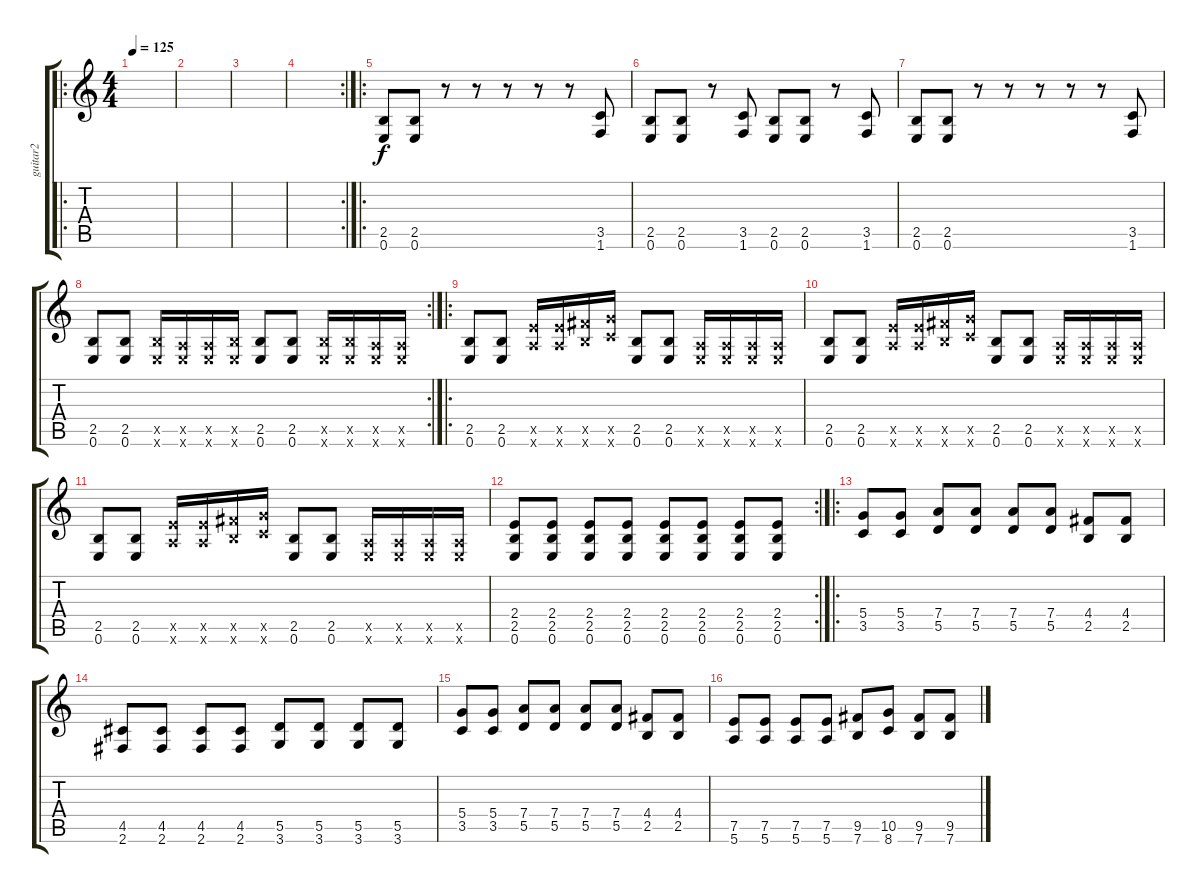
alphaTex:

\track ("guitar2" "guitar2") {instrument distortionguitar}
\staff {score tabs}
\tuning (E4 B3 G3 D3 A2 E2) {hide}
\ro
\ts (4 4)
\tempo 125
\clef g2
\ks c
|
|
|
\rc 2
|
\ro
(2.5 0.6).8 (2.5 0.6).8 r.8 r.8 r.8 r.8 r.8 (3.5 1.6).8 |
(2.5 0.6).8 (2.5 0.6).8 r.8 (3.5 1.6).8 (2.5 0.6).8 (2.5 0.6).8 r.8 (3.5 1.6).8 |
(2.5 0.6).8 (2.5 0.6).8 r.8 r.8 r.8 r.8 r.8 (3.5 1.6).8 |
\rc 2
(2.5 0.6).8 (2.5 0.6).8 (2.5{x} 0.6{x}).16 (0.5{x} 0.6{x}).16 (0.5{x} 0.6{x}).16 (2.5{x} 0.6{x}).16 (2.5 0.6).8 (2.5 0.6).8 (2.5{x} 0.6{x}).16 (2.5{x} 0.6{x}).16 (0.5{x} 0.6{x}).16 (0.5{x} 0.6{x}).16 |
\ro
(2.5 0.6).8 (2.5 0.6).8 (7.5{x} 5.6{x}).16 (7.5{x} 5.6{x}).16 (9.5{x} 7.6{x}).16 (10.5{x} 8.6{x}).16 (2.5 0.6).8 (2.5 0.6).8 (0.5{x} 0.6{x}).16 (0.5{x} 0.6{x}).16 (0.5{x} 0.6{x}).16 (0.5{x} 0.6{x}).16 |
(2.5 0.6).8 (2.5 0.6).8 (7.5{x} 5.6{x}).16 (7.5{x} 5.6{x}).16 (9.5{x} 7.6{x}).16 (10.5{x} 8.6{x}).16 (2.5 0.6).8 (2.5 0.6).8 (0.5{x} 0.6{x}).16 (0.5{x} 0.6{x}).16 (0.5{x} 0.6{x}).16 (0.5{x} 0.6{x}).16 |
(2.5 0.6).8 (2.5 0.6).8 (7.5{x} 5.6{x}).16 (7.5{x} 5.6{x}).16 (9.5{x} 7.6{x}).16 (10.5{x} 8.6{x}).16 (2.5 0.6).8 (2.5 0.6).8 (0.5{x} 0.6{x}).16 (0.5{x} 0.6{x}).16 (0.5{x} 0.6{x}).16 (0.5{x} 0.6{x}).16 |
\rc 2
(2.4 2.5 0.6).8 (2.4 2.5 0.6).8 (2.4 2.5 0.6).8 (2.4 2.5 0.6).8 (2.4 2.5 0.6).8 (2.4 2.5 0.6).8 (2.4 2.5 0.6).8 (2.4 2.5 0.6).8 |
\ro
(5.4 3.5).8{volume 13 instrument distortionguitar} (5.4 3.5).8 (7.4 5.5).8 (7.4 5.5).8 (7.4 5.5).8 (7.4 5.5).8 (4.4 2.5).8 (4.4 2.5).8 |
(4.5 2.6).8 (4.5 2.6).8 (4.5 2.6).8 (4.5 2.6).8 (5.5 3.6).8 (5.5 3.6).8 (5.5 3.6).8 (5.5 3.6).8 |
(5.4 3.5).8 (5.4 3.5).8 (7.4 5.5).8 (7.4 5.5).8 (7.4 5.5).8 (7.4 5.5).8 (4.4 2.5).8 (4.4 2.5).8 |
(7.5 5.6).8 (7.5 5.6).8 (7.5 5.6).8 (7.5 5.6).8 (9.5 7.6).8 (10.5 8.6).8 (9.5 7.6).8 (9.5 7.6).8
